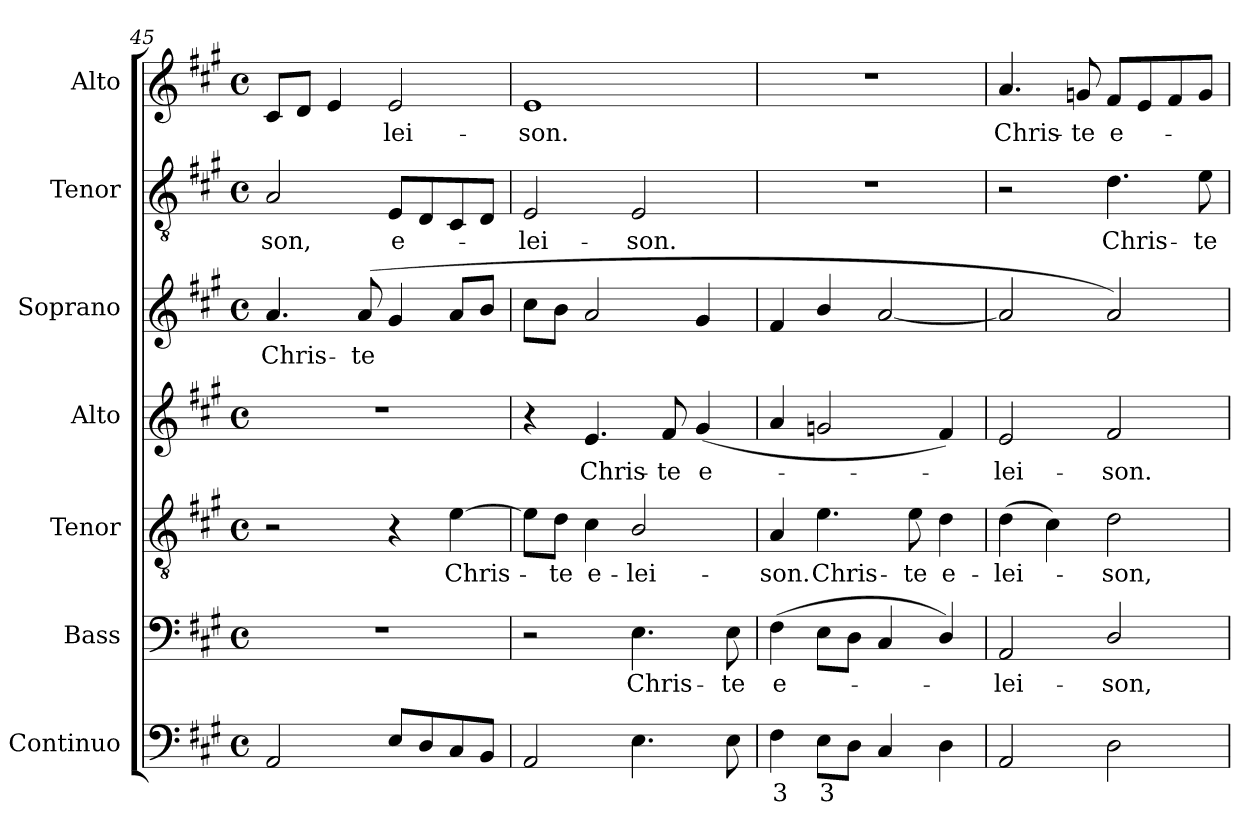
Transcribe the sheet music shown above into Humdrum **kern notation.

**kern	**text	**kern	**text	**kern	**text	**kern	**text	**kern	**text	**kern	**text	**kern	**text
*part7	*part7	*part6	*part6	*part5	*part5	*part4	*part4	*part3	*part3	*part2	*part2	*part1	*part1
*staff7	*staff7	*staff6	*staff6	*staff5	*staff5	*staff4	*staff4	*staff3	*staff3	*staff2	*staff2	*staff1	*staff1
*I"Continuo	*	*I"Bass	*	*I"Tenor	*	*I"Alto	*	*I"Soprano	*	*I"Tenor	*	*I"Alto	*
*I'Cont.	*	*I'B.	*	*I'T.	*	*I'A.	*	*I'S.	*	*I'T.	*	*I'A.	*
*clefF4	*	*clefF4	*	*clefGv2	*	*clefG2	*	*clefG2	*	*clefGv2	*	*clefG2	*
*	*	*	*	*ITrd7c12	*	*	*	*	*	*ITrd7c12	*	*	*
*k[f#c#g#]	*	*k[f#c#g#]	*	*k[f#c#g#]	*	*k[f#c#g#]	*	*k[f#c#g#]	*	*k[f#c#g#]	*	*k[f#c#g#]	*
*A:	*	*A:	*	*A:	*	*A:	*	*A:	*	*A:	*	*A:	*
*M4/4	*	*M4/4	*	*M4/4	*	*M4/4	*	*M4/4	*	*M4/4	*	*M4/4	*
*met(c)	*	*met(c)	*	*met(c)	*	*met(c)	*	*met(c)	*	*met(c)	*	*met(c)	*
=45	=45	=45	=45	=45	=45	=45	=45	=45	=45	=45	=45	=45	=45
!	!	!	!	!	!	!	!	!	!LO:LY:b:color=#000000	!	!	!	!
!	!	!	!	!	!	!	!	!	!	!	!LO:LY:b:color=#000000	!	!
2AAi/	.	1r	.	2r	.	1r	.	4.ai/	Chris-	2AAi/	-son,	8c#i/L	.
.	.	.	.	.	.	.	.	.	.	.	.	8di/J	.
.	.	.	.	.	.	.	.	.	.	.	.	4ei/	.
!	!	!	!	!	!	!	!	!	!LO:LY:b:color=#000000	!	!	!	!
.	.	.	.	.	.	.	.	(8ai/	-te	.	.	.	.
!	!	!	!	!	!	!	!	!	!	!	!LO:LY:b:color=#000000	!	!
!	!	!	!	!	!	!	!	!	!	!	!	!	!LO:LY:b:color=#000000
8Ei/L	.	.	.	4r	.	.	.	4g#i/	.	8EEi/L	e-	2ei/	-lei-
8Di/	.	.	.	.	.	.	.	.	.	8DDi/	.	.	.
!	!	!	!	!	!LO:LY:b:color=#000000	!	!	!	!	!	!	!	!
8C#i/	.	.	.	[4Ei\	Chris-	.	.	8ai/L	.	8CC#i/	.	.	.
8BBi/J	.	.	.	.	.	.	.	8bi/J	.	8DDi/J	.	.	.
=46	=46	=46	=46	=46	=46	=46	=46	=46	=46	=46	=46	=46	=46
!	!	!	!	!	!	!	!	!	!	!	!LO:LY:b:color=#000000	!	!
!	!	!	!	!	!	!	!	!	!	!	!	!	!LO:LY:b:color=#000000
2AAi/	.	2r	.	8Ei\L]	.	4r	.	8cc#i\L	.	2EEi/	-lei-	1ei	-son.
!	!	!	!	!	!LO:LY:b:color=#000000	!	!	!	!	!	!	!	!
.	.	.	.	8Di\J	-te	.	.	8bi\J	.	.	.	.	.
!	!	!	!	!	!LO:LY:b:color=#000000	!	!	!	!	!	!	!	!
!	!	!	!	!	!	!	!LO:LY:b:color=#000000	!	!	!	!	!	!
.	.	.	.	4C#i\	e-	4.ei/	Chris-	2ai/	.	.	.	.	.
!	!	!	!LO:LY:b:color=#000000	!	!	!	!	!	!	!	!	!	!
!	!	!	!	!	!LO:LY:b:color=#000000	!	!	!	!	!	!	!	!
!	!	!	!	!	!	!	!	!	!	!	!LO:LY:b:color=#000000	!	!
4.Ei\	.	4.Ei\	Chris-	2BBi/	-lei-	.	.	.	.	2EEi/	-son.	.	.
!	!	!	!	!	!	!	!LO:LY:b:color=#000000	!	!	!	!	!	!
.	.	.	.	.	.	8f#i/	-te	.	.	.	.	.	.
!	!	!	!	!	!	!	!LO:LY:b:color=#000000	!	!	!	!	!	!
.	.	.	.	.	.	(4g#i/	e-	4g#i/	.	.	.	.	.
!	!	!	!LO:LY:b:color=#000000	!	!	!	!	!	!	!	!	!	!
8Ei\	.	8Ei\	-te	.	.	.	.	.	.	.	.	.	.
=47	=47	=47	=47	=47	=47	=47	=47	=47	=47	=47	=47	=47	=47
!	!LO:LY:b:color=#000000	!	!	!	!	!	!	!	!	!	!	!	!
!	!	!	!LO:LY:b:color=#000000	!	!	!	!	!	!	!	!	!	!
!	!	!	!	!	!LO:LY:b:color=#000000	!	!	!	!	!	!	!	!
4F#i\	3	(4F#i\	e-	4AAi/	-son.	4ai/	.	4f#i/	.	1r	.	1r	.
!	!LO:LY:b:color=#000000	!	!	!	!	!	!	!	!	!	!	!	!
!	!	!	!	!	!LO:LY:b:color=#000000	!	!	!	!	!	!	!	!
8Ei\L	3	8Ei\L	.	4.Ei\	Chris-	2gni/	.	4bi/	.	.	.	.	.
8Di\J	.	8Di\J	.	.	.	.	.	.	.	.	.	.	.
4C#i/	.	4C#i/	.	.	.	.	.	[2ai/	.	.	.	.	.
!	!	!	!	!	!LO:LY:b:color=#000000	!	!	!	!	!	!	!	!
.	.	.	.	8Ei\	-te	.	.	.	.	.	.	.	.
!	!	!	!	!	!LO:LY:b:color=#000000	!	!	!	!	!	!	!	!
4Di\	.	4Di/)	.	4Di\	e-	4f#i/)	.	.	.	.	.	.	.
!!LO:PB:g=z
=48	=48	=48	=48	=48	=48	=48	=48	=48	=48	=48	=48	=48	=48
!	!	!	!LO:LY:b:color=#000000	!	!	!	!	!	!	!	!	!	!
!	!	!	!	!	!LO:LY:b:color=#000000	!	!	!	!	!	!	!	!
!	!	!	!	!	!	!	!LO:LY:b:color=#000000	!	!	!	!	!	!
!	!	!	!	!	!	!	!	!	!	!	!	!	!LO:LY:b:color=#000000
2AAi/	.	2AAi/	-lei-	(4Di\	-lei-	2ei/	-lei-	2ai/]	.	2r	.	4.ai/	Chris-
.	.	.	.	4C#i\)	.	.	.	.	.	.	.	.	.
!	!	!	!	!	!	!	!	!	!	!	!	!	!LO:LY:b:color=#000000
.	.	.	.	.	.	.	.	.	.	.	.	8gni/	-te
!	!	!	!LO:LY:b:color=#000000	!	!	!	!	!	!	!	!	!	!
!	!	!	!	!	!LO:LY:b:color=#000000	!	!	!	!	!	!	!	!
!	!	!	!	!	!	!	!LO:LY:b:color=#000000	!	!	!	!	!	!
!	!	!	!	!	!	!	!	!	!	!	!LO:LY:b:color=#000000	!	!
!	!	!	!	!	!	!	!	!	!	!	!	!	!LO:LY:b:color=#000000
2Di\	.	2Di/	-son,	2Di\	-son,	2f#i/	-son.	2ai/)	.	4.Di\	Chris-	8f#i/L	e-
.	.	.	.	.	.	.	.	.	.	.	.	8ei/	.
.	.	.	.	.	.	.	.	.	.	.	.	8f#i/	.
!	!	!	!	!	!	!	!	!	!	!	!LO:LY:b:color=#000000	!	!
.	.	.	.	.	.	.	.	.	.	8Ei\	-te	8gi/J	.
=	=	=	=	=	=	=	=	=	=	=	=	=	=
*-	*-	*-	*-	*-	*-	*-	*-	*-	*-	*-	*-	*-	*-
